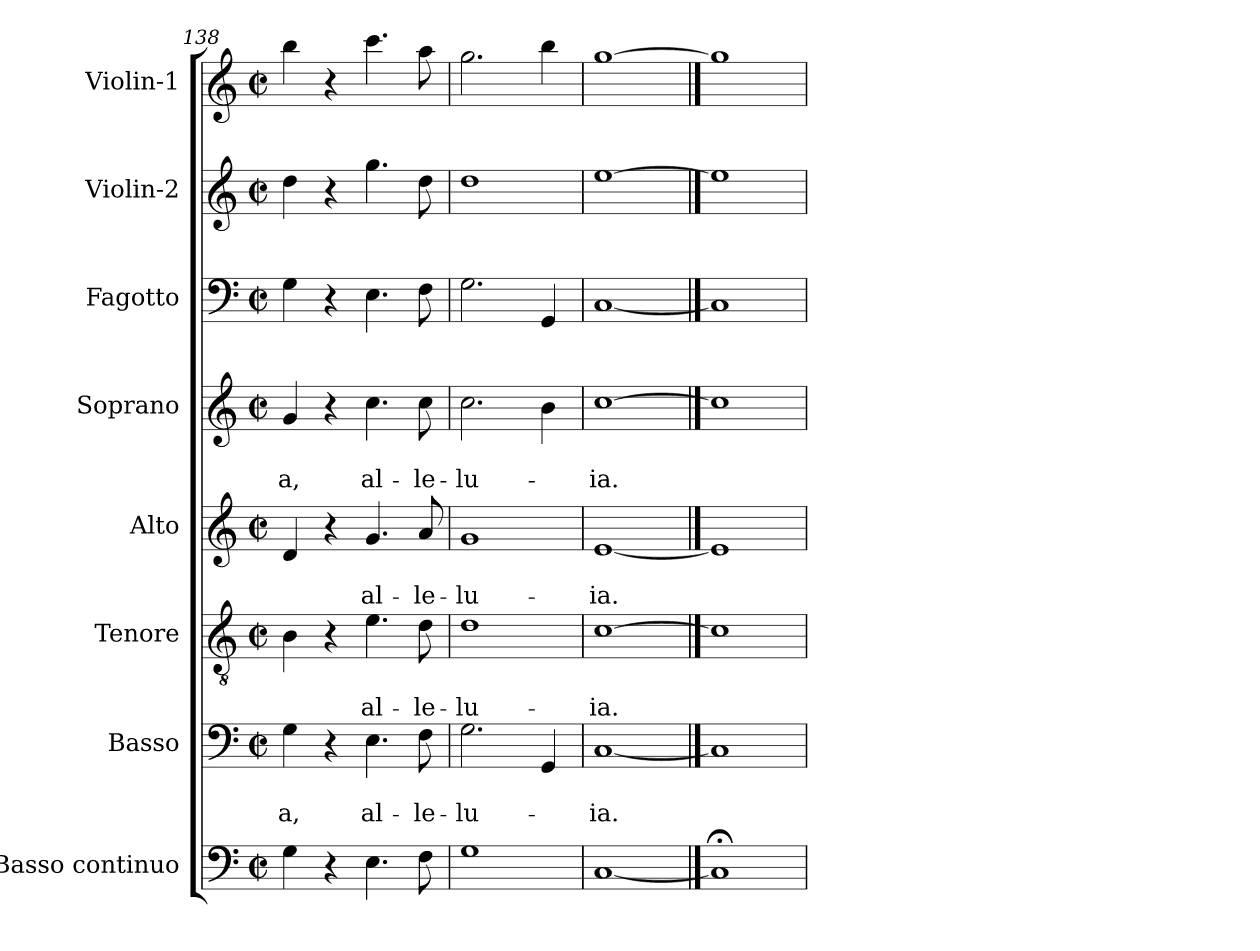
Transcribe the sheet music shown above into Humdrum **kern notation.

**kern	**kern	**text	**text	**kern	**text	**text	**kern	**text	**text	**kern	**text	**text	**kern	**kern	**kern
*part8	*part7	*part7	*part7	*part6	*part6	*part6	*part5	*part5	*part5	*part4	*part4	*part4	*part3	*part2	*part1
*staff8	*staff7	*staff7	*staff7	*staff6	*staff6	*staff6	*staff5	*staff5	*staff5	*staff4	*staff4	*staff4	*staff3	*staff2	*staff1
*I"Basso continuo	*I"Basso	*	*	*I"Tenore	*	*	*I"Alto	*	*	*I"Soprano	*	*	*I"Fagotto	*I"Violin-2	*I"Violin-1
*I'BC	*I'B	*	*	*I'T	*	*	*I'A	*	*	*I'S	*	*	*I'Fg	*I'V2	*I'V1
*clefF4	*clefF4	*	*	*clefGv2	*	*	*clefG2	*	*	*clefG2	*	*	*clefF4	*clefG2	*clefG2
*k[]	*k[]	*	*	*k[]	*	*	*k[]	*	*	*k[]	*	*	*k[]	*k[]	*k[]
*C:	*C:	*	*	*C:	*	*	*C:	*	*	*C:	*	*	*C:	*C:	*C:
*M2/2	*M2/2	*	*	*M2/2	*	*	*M2/2	*	*	*M2/2	*	*	*M2/2	*M2/2	*M2/2
*met(c|)	*met(c|)	*	*	*met(c|)	*	*	*met(c|)	*	*	*met(c|)	*	*	*met(c|)	*met(c|)	*met(c|)
=138	=138	=138	=138	=138	=138	=138	=138	=138	=138	=138	=138	=138	=138	=138	=138
!	!	!	!LO:LY:b	!	!	!	!	!	!	!	!	!LO:LY:b	!	!	!
4G\	4G\	.	a,	4B\	.	.	4d/	.	.	4g/	.	a,	4G\	4dd\	4bb\
4r	4r	.	.	4r	.	.	4r	.	.	4r	.	.	4r	4r	4r
!	!	!	!LO:LY:b	!	!	!LO:LY:b	!	!	!LO:LY:b	!	!	!LO:LY:b	!	!	!
4.E\	4.E\	.	al-	4.e\	.	al-	4.g/	.	al-	4.cc\	.	al-	4.E\	4.gg\	4.ccc\
!	!	!	!LO:LY:b	!	!	!LO:LY:b	!	!	!LO:LY:b	!	!	!LO:LY:b	!	!	!
8F\	8F\	.	-le-	8d\	.	-le-	8a/	.	-le-	8cc\	.	-le-	8F\	8dd\	8aa\
=139	=139	=139	=139	=139	=139	=139	=139	=139	=139	=139	=139	=139	=139	=139	=139
!	!	!	!LO:LY:b	!	!	!LO:LY:b	!	!	!LO:LY:b	!	!	!LO:LY:b	!	!	!
1G	2.G\	.	-lu-	1d	.	-lu-	1g	.	-lu-	2.cc\	.	-lu-	2.G\	1dd	2.gg\
.	4GG/	.	.	.	.	.	.	.	.	4b\	.	.	4GG/	.	4bb\
=140	=140	=140	=140	=140	=140	=140	=140	=140	=140	=140	=140	=140	=140	=140	=140
!	!	!	!LO:LY:b	!	!	!LO:LY:b	!	!	!LO:LY:b	!	!	!LO:LY:b	!	!	!
[1C	[1C	.	-ia.	[1c	.	-ia.	[1e	.	-ia.	[1cc	.	-ia.	[1C	[1ee	[1gg
==141	==141	==141	==141	==141	==141	==141	==141	==141	==141	==141	==141	==141	==141	==141	==141
1C;<]	1C]	.	.	1c]	.	.	1e]	.	.	1cc]	.	.	1C]	1ee]	1gg]
=	=	=	=	=	=	=	=	=	=	=	=	=	=	=	=
*-	*-	*-	*-	*-	*-	*-	*-	*-	*-	*-	*-	*-	*-	*-	*-
